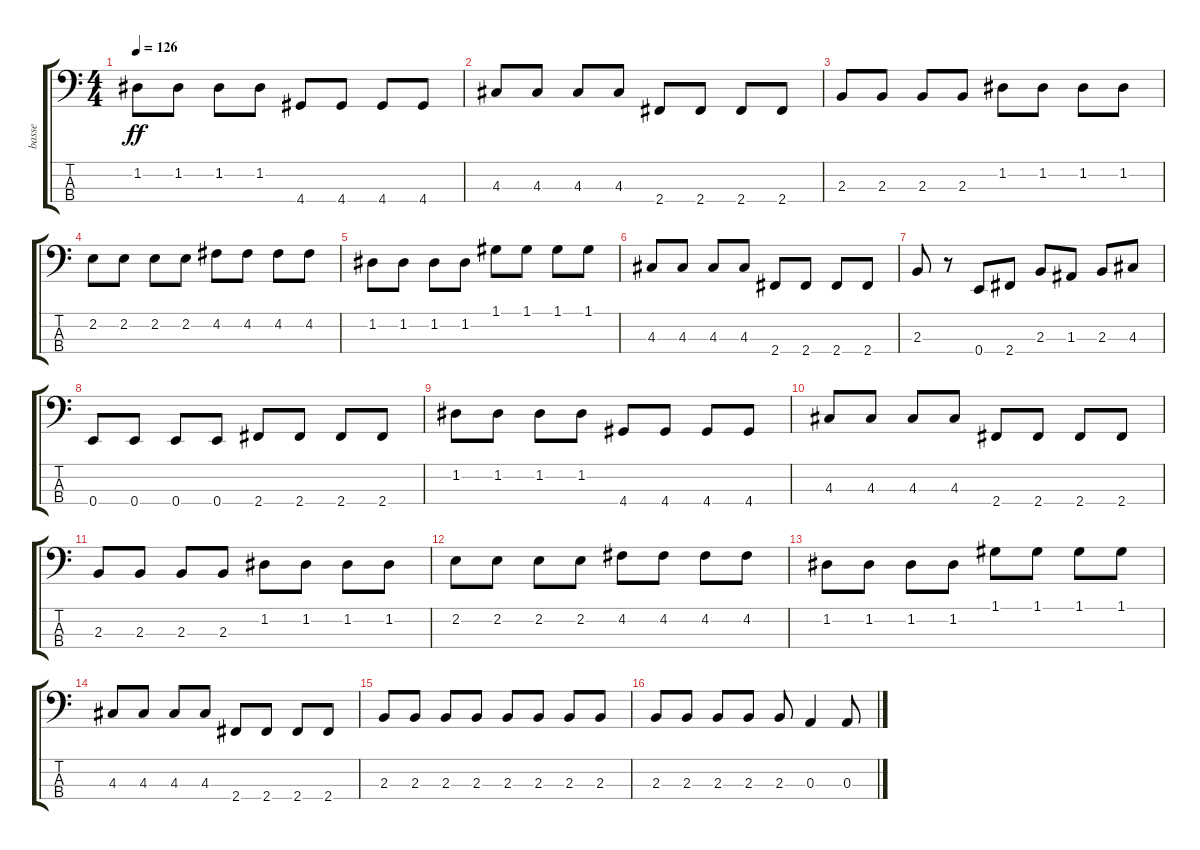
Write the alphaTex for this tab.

\track ("basse" "basse") {instrument electricbassfinger}
\staff {score tabs}
\tuning (G2 D2 A1 E1) {hide}
\ts (4 4)
\tempo 126
\clef f4
\ks c
1.2.8{dy ff} 1.2.8 1.2.8 1.2.8 4.4.8 4.4.8 4.4.8 4.4.8 |
4.3.8 4.3.8 4.3.8 4.3.8 2.4.8 2.4.8 2.4.8 2.4.8 |
2.3.8 2.3.8 2.3.8 2.3.8 1.2.8 1.2.8 1.2.8 1.2.8 |
2.2.8 2.2.8 2.2.8 2.2.8 4.2.8 4.2.8 4.2.8 4.2.8 |
1.2.8 1.2.8 1.2.8 1.2.8 1.1.8 1.1.8 1.1.8 1.1.8 |
4.3.8 4.3.8 4.3.8 4.3.8 2.4.8 2.4.8 2.4.8 2.4.8 |
2.3.8 r.8 0.4.8 2.4.8 2.3.8 1.3.8 2.3.8 4.3.8 |
0.4.8 0.4.8 0.4.8 0.4.8 2.4.8 2.4.8 2.4.8 2.4.8 |
1.2.8 1.2.8 1.2.8 1.2.8 4.4.8 4.4.8 4.4.8 4.4.8 |
4.3.8 4.3.8 4.3.8 4.3.8 2.4.8 2.4.8 2.4.8 2.4.8 |
2.3.8 2.3.8 2.3.8 2.3.8 1.2.8 1.2.8 1.2.8 1.2.8 |
2.2.8 2.2.8 2.2.8 2.2.8 4.2.8 4.2.8 4.2.8 4.2.8 |
1.2.8 1.2.8 1.2.8 1.2.8 1.1.8 1.1.8 1.1.8 1.1.8 |
4.3.8 4.3.8 4.3.8 4.3.8 2.4.8 2.4.8 2.4.8 2.4.8 |
2.3.8 2.3.8 2.3.8 2.3.8 2.3.8 2.3.8 2.3.8 2.3.8 |
2.3.8 2.3.8 2.3.8 2.3.8 2.3.8 0.3.4 0.3.8
